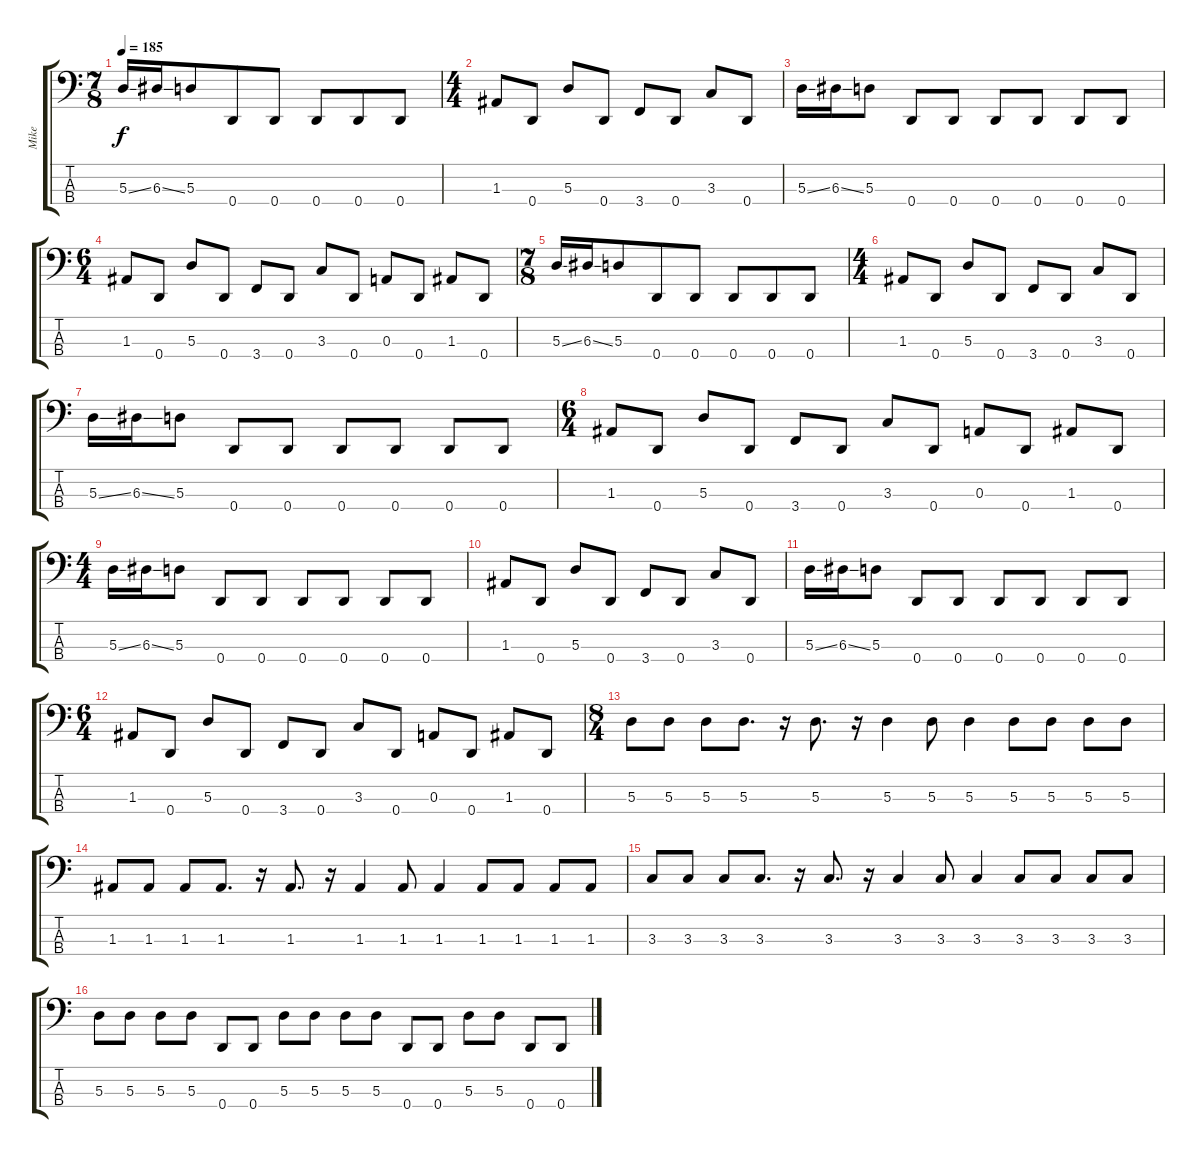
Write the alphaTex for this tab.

\track ("Mike" "Mike") {instrument electricbassfinger}
\staff {score tabs}
\tuning (G2 D2 A1 D1) {hide}
\ts (7 8)
\tempo 185
\clef f4
\ks c
5.3{ss}.16{dy f} 6.3{ss}.16 5.3.8 0.4.8 0.4.8 0.4.8 0.4.8 0.4.8 |
\ts (4 4)
1.3.8 0.4.8 5.3.8 0.4.8 3.4.8 0.4.8 3.3.8 0.4.8 |
5.3{ss}.16 6.3{ss}.16 5.3.8 0.4.8 0.4.8 0.4.8 0.4.8 0.4.8 0.4.8 |
\ts (6 4)
1.3.8 0.4.8 5.3.8 0.4.8 3.4.8 0.4.8 3.3.8 0.4.8 0.3.8 0.4.8 1.3.8 0.4.8 |
\ts (7 8)
5.3{ss}.16 6.3{ss}.16 5.3.8 0.4.8 0.4.8 0.4.8 0.4.8 0.4.8 |
\ts (4 4)
1.3.8 0.4.8 5.3.8 0.4.8 3.4.8 0.4.8 3.3.8 0.4.8 |
5.3{ss}.16 6.3{ss}.16 5.3.8 0.4.8 0.4.8 0.4.8 0.4.8 0.4.8 0.4.8 |
\ts (6 4)
1.3.8 0.4.8 5.3.8 0.4.8 3.4.8 0.4.8 3.3.8 0.4.8 0.3.8 0.4.8 1.3.8 0.4.8 |
\ts (4 4)
5.3{ss}.16 6.3{ss}.16 5.3.8 0.4.8 0.4.8 0.4.8 0.4.8 0.4.8 0.4.8 |
1.3.8 0.4.8 5.3.8 0.4.8 3.4.8 0.4.8 3.3.8 0.4.8 |
5.3{ss}.16 6.3{ss}.16 5.3.8 0.4.8 0.4.8 0.4.8 0.4.8 0.4.8 0.4.8 |
\ts (6 4)
1.3.8 0.4.8 5.3.8 0.4.8 3.4.8 0.4.8 3.3.8 0.4.8 0.3.8 0.4.8 1.3.8 0.4.8 |
\ts (8 4)
5.3.8 5.3.8 5.3.8 5.3.8{d} r.16 5.3.8{d} r.16 5.3.4 5.3.8 5.3.4 5.3.8 5.3.8 5.3.8 5.3.8 |
1.3.8 1.3.8 1.3.8 1.3.8{d} r.16 1.3.8{d} r.16 1.3.4 1.3.8 1.3.4 1.3.8 1.3.8 1.3.8 1.3.8 |
3.3.8 3.3.8 3.3.8 3.3.8{d} r.16 3.3.8{d} r.16 3.3.4 3.3.8 3.3.4 3.3.8 3.3.8 3.3.8 3.3.8 |
5.3.8 5.3.8 5.3.8 5.3.8 0.4.8 0.4.8 5.3.8 5.3.8 5.3.8 5.3.8 0.4.8 0.4.8 5.3.8 5.3.8 0.4.8 0.4.8
